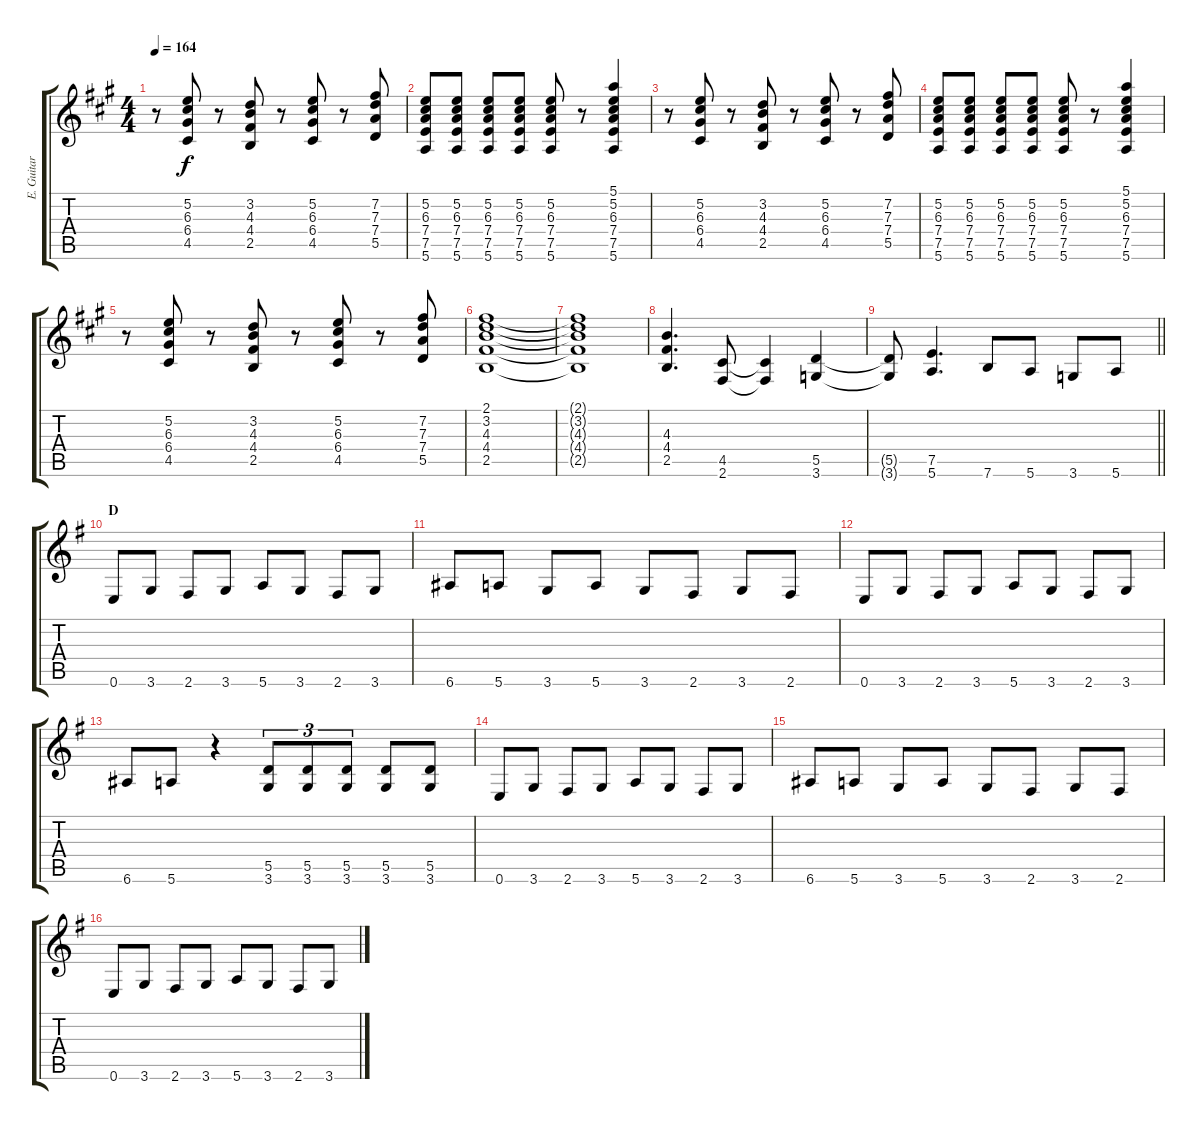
\track ("E. Guitar I" "E. Guitar ") {instrument overdrivenguitar}
\staff {score tabs}
\tuning (E4 B3 G3 D3 A2 E2) {hide}
\ts (4 4)
\tempo 164
\clef g2
\ks a
r.8{dy f} (5.2 6.3 6.4 4.5).8 r.8 (3.2 4.3 4.4 2.5).8 r.8 (5.2 6.3 6.4 4.5).8 r.8 (7.2 7.3 7.4 5.5).8 |
(5.2 6.3 7.4 7.5 5.6).8 (5.2 6.3 7.4 7.5 5.6).8 (5.2 6.3 7.4 7.5 5.6).8 (5.2 6.3 7.4 7.5 5.6).8 (5.2 6.3 7.4 7.5 5.6).8 r.8 (5.1 5.2 6.3 7.4 7.5 5.6).4 |
r.8 (5.2 6.3 6.4 4.5).8 r.8 (3.2 4.3 4.4 2.5).8 r.8 (5.2 6.3 6.4 4.5).8 r.8 (7.2 7.3 7.4 5.5).8 |
(5.2 6.3 7.4 7.5 5.6).8 (5.2 6.3 7.4 7.5 5.6).8 (5.2 6.3 7.4 7.5 5.6).8 (5.2 6.3 7.4 7.5 5.6).8 (5.2 6.3 7.4 7.5 5.6).8 r.8 (5.1 5.2 6.3 7.4 7.5 5.6).4 |
r.8 (5.2 6.3 6.4 4.5).8 r.8 (3.2 4.3 4.4 2.5).8 r.8 (5.2 6.3 6.4 4.5).8 r.8 (7.2 7.3 7.4 5.5).8 |
(2.1 3.2 4.3 4.4 2.5).1 |
(2.1{t} 3.2{t} 4.3{t} 4.4{t} 2.5{t}).1 |
(4.3 4.4 2.5).4{d} (4.5 2.6).8 (4.5{t} 2.6{t}).4 (5.5 3.6).4 |
\barLineRight lightlight
(5.5{t} 3.6{t}).8 (7.5 5.6).4{d} 7.6.8 5.6.8 3.6.8 5.6.8 |
\section ("" "D")
\ks g
0.6.8 3.6.8 2.6.8 3.6.8 5.6.8 3.6.8 2.6.8 3.6.8 |
6.6.8 5.6.8 3.6.8 5.6.8 3.6.8 2.6.8 3.6.8 2.6.8 |
0.6.8 3.6.8 2.6.8 3.6.8 5.6.8 3.6.8 2.6.8 3.6.8 |
6.6.8 5.6.8 r.4 (5.5 3.6).8{tu (3 2)} (5.5 3.6).8{tu (3 2)} (5.5 3.6).8{tu (3 2)} (5.5 3.6).8 (5.5 3.6).8 |
0.6.8 3.6.8 2.6.8 3.6.8 5.6.8 3.6.8 2.6.8 3.6.8 |
6.6.8 5.6.8 3.6.8 5.6.8 3.6.8 2.6.8 3.6.8 2.6.8 |
0.6.8 3.6.8 2.6.8 3.6.8 5.6.8 3.6.8 2.6.8 3.6.8
